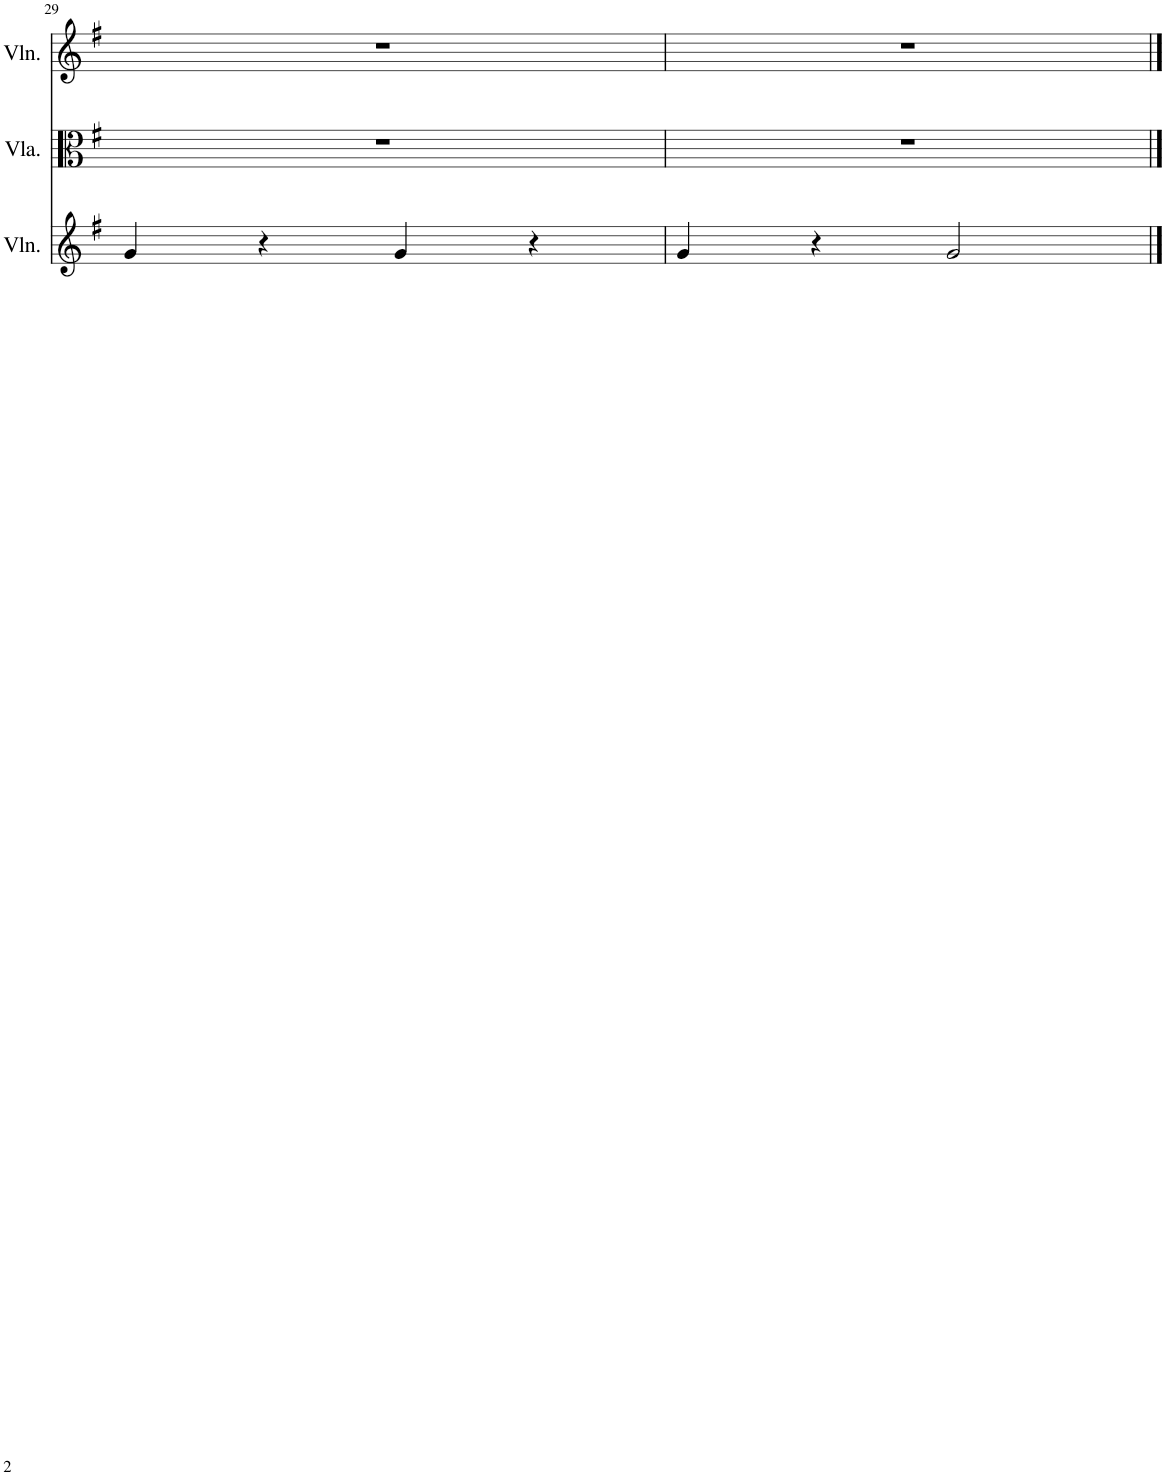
**kern	**kern	**kern
*part3	*part2	*part1
*staff3	*staff2	*staff1
*I"Violin	*I"Viola	*I"Violin
*I'Vln.	*I'Vla.	*I'Vln.
!!LO:PB:g=z
*clefG2	*clefC3	*clefG2
*k[f#]	*k[f#]	*k[f#]
*M2/2	*M2/2	*M2/2
*met(c|)	*met(c|)	*met(c|)
=29	=29	=29
4g/	1r	1r
4r	.	.
4g/	.	.
4r	.	.
=30	=30	=30
4g/	1r	1r
4r	.	.
2g/	.	.
==	==	==
*-	*-	*-
